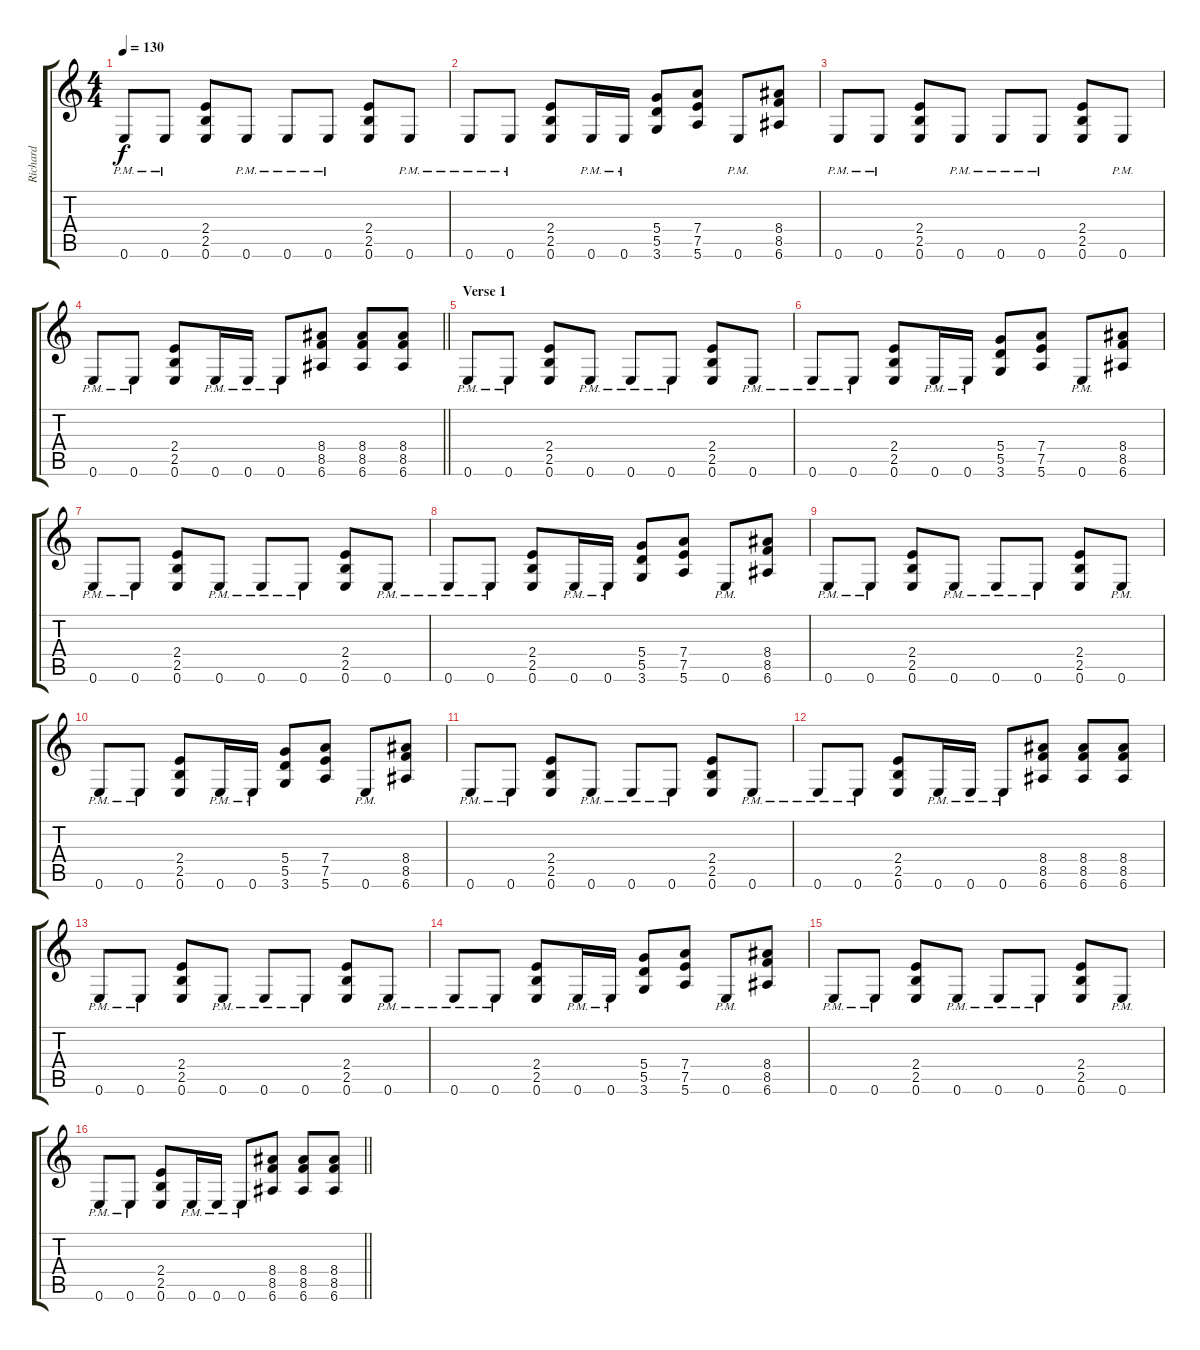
\track ("Richard" "Richard") {instrument distortionguitar}
\staff {score tabs}
\tuning (E4 B3 G3 D3 A2 E2) {hide}
\ts (4 4)
\tempo 130
\clef g2
\ks c
0.6{pm}.8{dy f} 0.6{pm}.8 (2.4 2.5 0.6).8 0.6{pm}.8 0.6{pm}.8 0.6{pm}.8 (2.4 2.5 0.6).8 0.6{pm}.8 |
0.6{pm}.8 0.6{pm}.8 (2.4 2.5 0.6).8 0.6{pm}.16 0.6{pm}.16 (5.4 5.5 3.6).8 (7.4 7.5 5.6).8 0.6{pm}.8 (8.4 8.5 6.6).8 |
0.6{pm}.8 0.6{pm}.8 (2.4 2.5 0.6).8 0.6{pm}.8 0.6{pm}.8 0.6{pm}.8 (2.4 2.5 0.6).8 0.6{pm}.8 |
\barLineRight lightlight
0.6{pm}.8 0.6{pm}.8 (2.4 2.5 0.6).8 0.6{pm}.16 0.6{pm}.16 0.6{pm}.8 (8.4 8.5 6.6).8 (8.4 8.5 6.6).8 (8.4 8.5 6.6).8 |
\section ("" "Verse 1")
0.6{pm}.8{instrument electricguitarjazz} 0.6{pm}.8 (2.4 2.5 0.6).8 0.6{pm}.8 0.6{pm}.8 0.6{pm}.8 (2.4 2.5 0.6).8 0.6{pm}.8 |
0.6{pm}.8 0.6{pm}.8 (2.4 2.5 0.6).8 0.6{pm}.16 0.6{pm}.16 (5.4 5.5 3.6).8 (7.4 7.5 5.6).8 0.6{pm}.8 (8.4 8.5 6.6).8 |
0.6{pm}.8 0.6{pm}.8 (2.4 2.5 0.6).8 0.6{pm}.8 0.6{pm}.8 0.6{pm}.8 (2.4 2.5 0.6).8 0.6{pm}.8 |
0.6{pm}.8 0.6{pm}.8 (2.4 2.5 0.6).8 0.6{pm}.16 0.6{pm}.16 (5.4 5.5 3.6).8 (7.4 7.5 5.6).8 0.6{pm}.8 (8.4 8.5 6.6).8 |
0.6{pm}.8 0.6{pm}.8 (2.4 2.5 0.6).8 0.6{pm}.8 0.6{pm}.8 0.6{pm}.8 (2.4 2.5 0.6).8 0.6{pm}.8 |
0.6{pm}.8 0.6{pm}.8 (2.4 2.5 0.6).8 0.6{pm}.16 0.6{pm}.16 (5.4 5.5 3.6).8 (7.4 7.5 5.6).8 0.6{pm}.8 (8.4 8.5 6.6).8 |
0.6{pm}.8 0.6{pm}.8 (2.4 2.5 0.6).8 0.6{pm}.8 0.6{pm}.8 0.6{pm}.8 (2.4 2.5 0.6).8 0.6{pm}.8 |
0.6{pm}.8 0.6{pm}.8 (2.4 2.5 0.6).8 0.6{pm}.16 0.6{pm}.16 0.6{pm}.8 (8.4 8.5 6.6).8 (8.4 8.5 6.6).8 (8.4 8.5 6.6).8 |
0.6{pm}.8 0.6{pm}.8 (2.4 2.5 0.6).8 0.6{pm}.8 0.6{pm}.8 0.6{pm}.8 (2.4 2.5 0.6).8 0.6{pm}.8 |
0.6{pm}.8 0.6{pm}.8 (2.4 2.5 0.6).8 0.6{pm}.16 0.6{pm}.16 (5.4 5.5 3.6).8 (7.4 7.5 5.6).8 0.6{pm}.8 (8.4 8.5 6.6).8 |
0.6{pm}.8 0.6{pm}.8 (2.4 2.5 0.6).8 0.6{pm}.8 0.6{pm}.8 0.6{pm}.8 (2.4 2.5 0.6).8 0.6{pm}.8 |
\barLineRight lightlight
0.6{pm}.8 0.6{pm}.8 (2.4 2.5 0.6).8 0.6{pm}.16 0.6{pm}.16 0.6{pm}.8 (8.4 8.5 6.6).8 (8.4 8.5 6.6).8 (8.4 8.5 6.6).8
